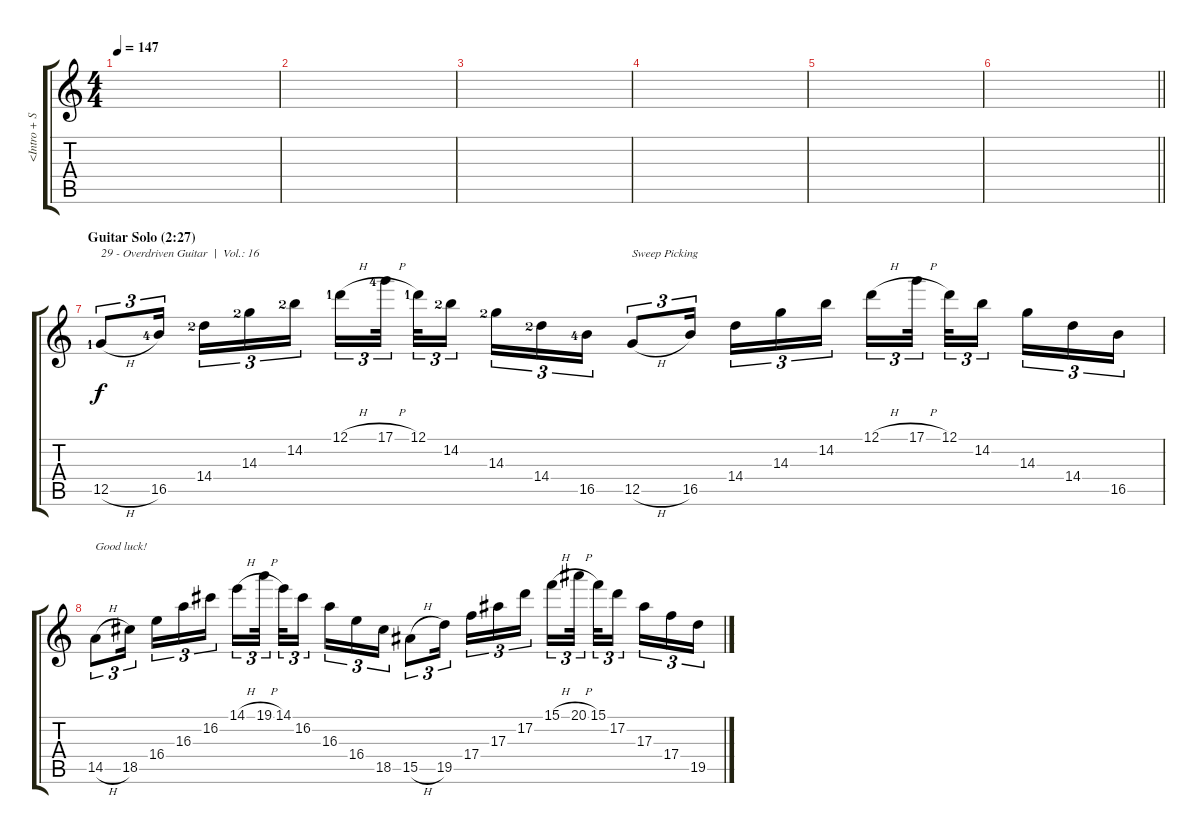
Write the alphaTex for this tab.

\track ("<Intro + Solo> [Guitar 3]" "<Intro + S") {instrument electricguitarclean}
\staff {score tabs}
\tuning (D4 A3 F3 C3 G2 D2) {hide}
\ts (4 4)
\tempo 147
\clef g2
\ks c
|
|
|
|
|
\barLineRight lightlight
|
\section ("" "Guitar Solo (2:27)")
12.5{h lf 2}.8{tu (3 2) txt "29 - Overdriven Guitar  |  Vol.: 16" volume 16 instrument overdrivenguitar} 16.5{lf 5}.16{tu (3 2) beam splitsecondary} 14.4{lf 3}.16{tu (3 2)} 14.3{lf 3}.16{tu (3 2)} 14.2{lf 3}.16{tu (3 2)} 12.1{h lf 2}.16{tu (3 2)} 17.1{h lf 5}.32{tu (3 2) beam splitsecondary} 12.1{lf 2}.32{tu (3 2)} 14.2{lf 3}.16{tu (3 2) beam splitsecondary} 14.3{lf 3}.16{tu (3 2)} 14.4{lf 3}.16{tu (3 2)} 16.5{lf 5}.16{tu (3 2)} 12.5{h}.8{tu (3 2) txt "Sweep Picking"} 16.5.16{tu (3 2) beam splitsecondary} 14.4.16{tu (3 2)} 14.3.16{tu (3 2)} 14.2.16{tu (3 2)} 12.1{h}.16{tu (3 2)} 17.1{h}.32{tu (3 2) beam splitsecondary} 12.1.32{tu (3 2)} 14.2.16{tu (3 2) beam splitsecondary} 14.3.16{tu (3 2)} 14.4.16{tu (3 2)} 16.5.16{tu (3 2)} |
14.5{h}.8{tu (3 2) txt "Good luck!"} 18.5.16{tu (3 2) beam splitsecondary} 16.4.16{tu (3 2)} 16.3.16{tu (3 2)} 16.2.16{tu (3 2)} 14.1{h}.16{tu (3 2)} 19.1{h}.32{tu (3 2) beam splitsecondary} 14.1.32{tu (3 2)} 16.2.16{tu (3 2) beam splitsecondary} 16.3.16{tu (3 2)} 16.4.16{tu (3 2)} 18.5.16{tu (3 2)} 15.5{h}.8{tu (3 2)} 19.5.16{tu (3 2) beam splitsecondary} 17.4.16{tu (3 2)} 17.3.16{tu (3 2)} 17.2.16{tu (3 2)} 15.1{h}.16{tu (3 2)} 20.1{h}.32{tu (3 2) beam splitsecondary} 15.1.32{tu (3 2)} 17.2.16{tu (3 2) beam splitsecondary} 17.3.16{tu (3 2)} 17.4.16{tu (3 2)} 19.5.16{tu (3 2)}
